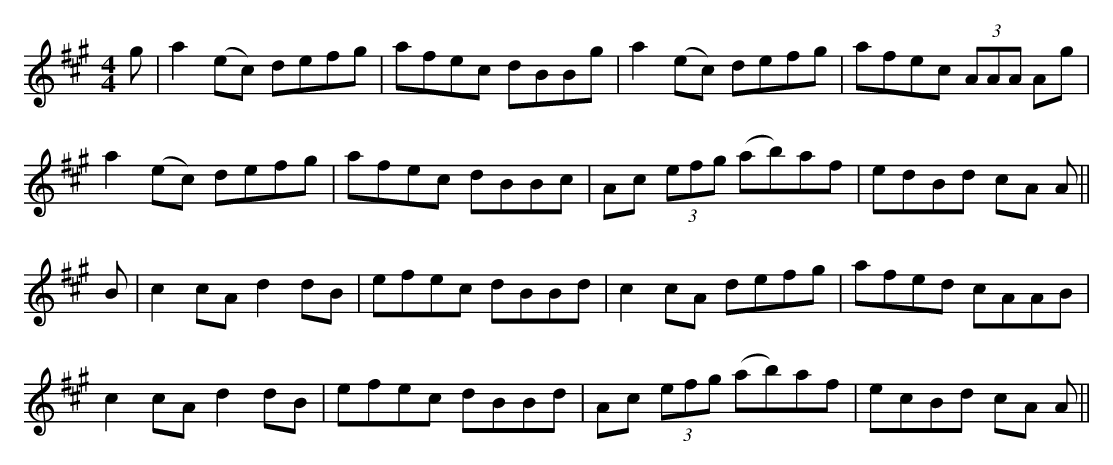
X:1
M:4/4
K:A
g|a2 (ec) defg|afec dBBg|a2 (ec) defg|afec (3AAA Ag|
a2 (ec) defg|afec dBBc|Ac (3efg (ab)af|edBd cA A||
B|c2 cA d2 dB|efec dBBd|c2 cA defg|afed cAAB|
c2 cA d2 dB|efec dBBd|Ac (3efg (ab)af|ecBd cA A||
